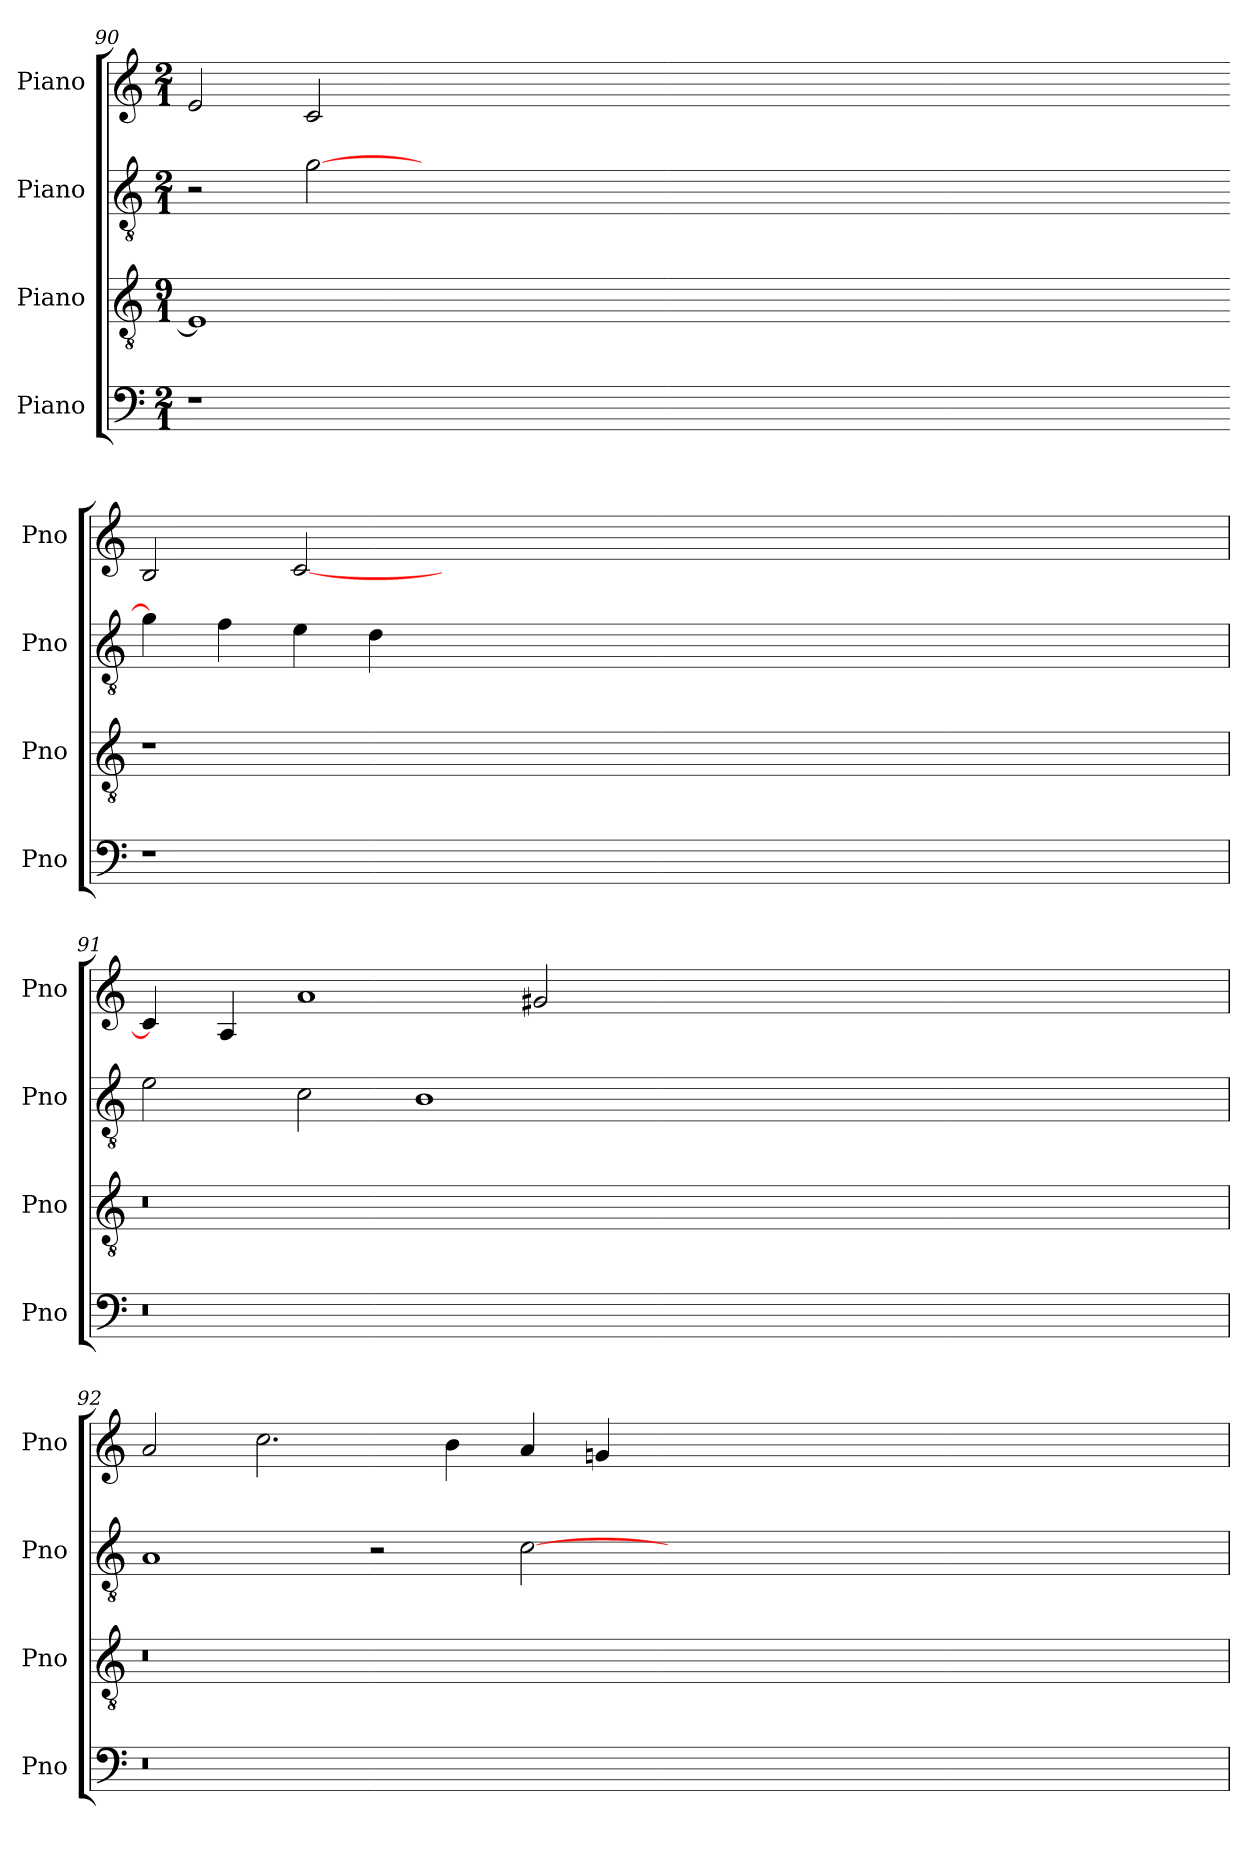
**kern	**kern	**kern	**kern
*part4	*part3	*part2	*part1
*staff4	*staff3	*staff2	*staff1
*I"Piano	*I"Piano	*I"Piano	*I"Piano
*I'Pno	*I'Pno	*I'Pno	*I'Pno
*clefF4	*clefGv2	*clefGv2	*clefG2
*k[]	*k[]	*k[]	*k[]
*M2/1	*M9/1	*M2/1	*M2/1
=90	=90	=90	=90
1r	1E]	2r	2e/
.	.	[2g\	2c/
1ryy	4ryy	1ryy	1ryy
.	4%31ryy	.	.
1%7ryy	.	1%7ryy	1%7ryy
!!LO:LB:g=z
=-	=-	=-	=-
1r	1r	4g\]	2B/
.	.	4f\	.
.	.	4e\	[2c/
.	.	4d\	.
1ryy	4ryy	1ryy	1ryy
.	4%31ryy	.	.
1%7ryy	.	1%7ryy	1%7ryy
=91	=91	=91	=91
0r	0r	2e\	4c/]
.	.	.	4A/
.	.	2c\	1a
.	.	1B	.
.	.	.	2g#X/
1%7ryy	1%7ryy	1%7ryy	1%7ryy
!!LO:LB:g=z
=92	=92	=92	=92
0r	0r	1A	2a/
.	.	.	2.cc\
.	.	2r	.
.	.	.	4b\
.	.	[2c\	4a/
.	.	.	4gn/
1%7ryy	1%7ryy	1%7ryy	1%7ryy
=	=	=	=
*-	*-	*-	*-
